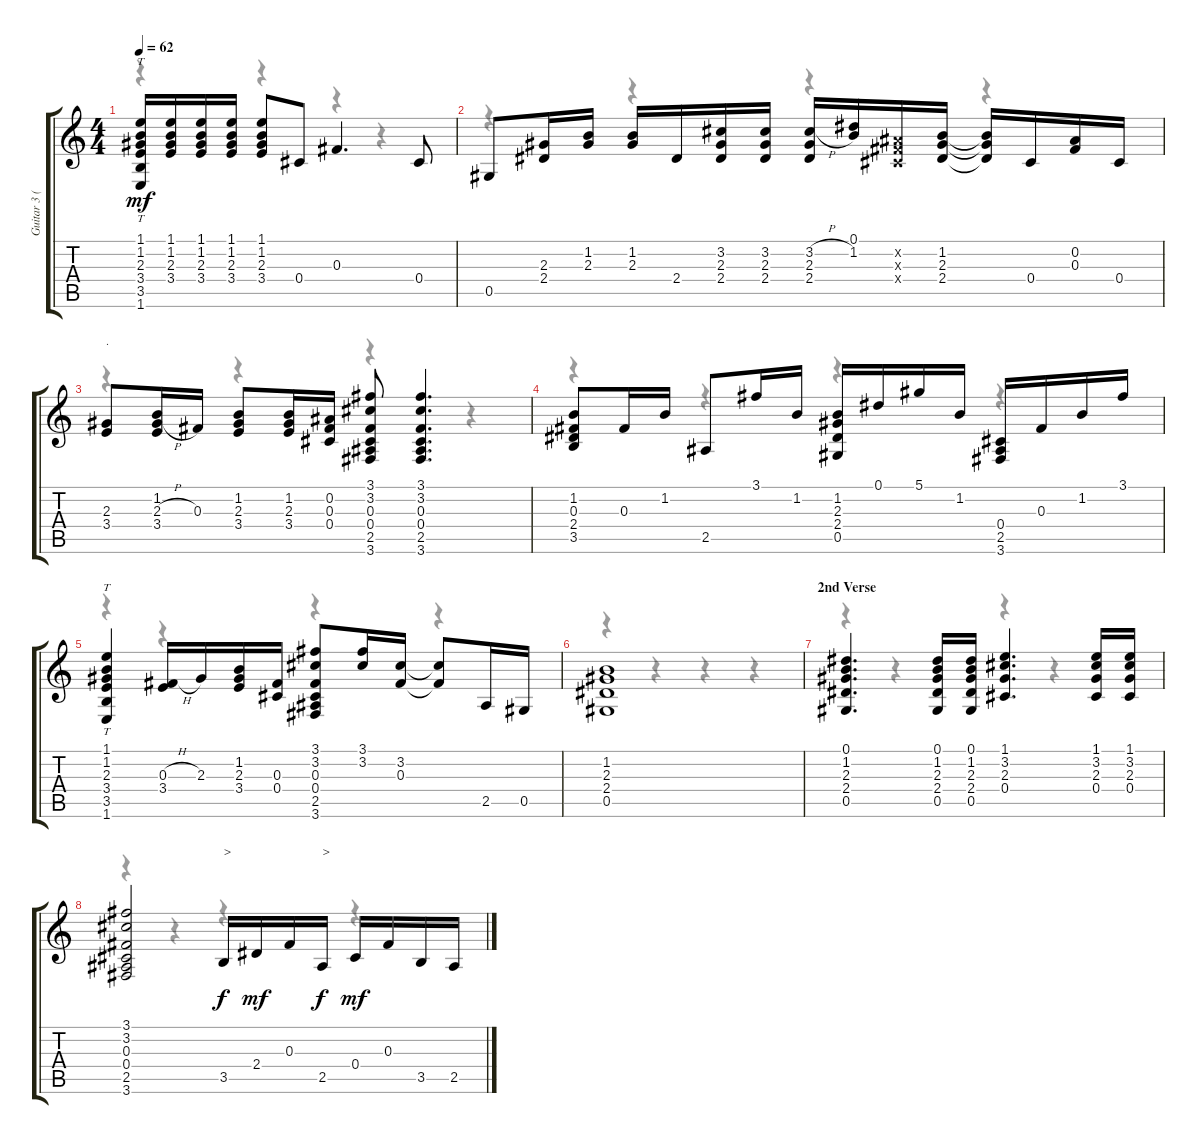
\track ("Guitar 3 (Izzy)" "Guitar 3 (") {instrument electricguitarclean}
\staff {score tabs}
\tuning (Eb4 Bb3 Gb3 Db3 Ab2 Eb2) {hide}
\voice
\ts (4 4)
\tempo 62
\clef g2
\ks c
(1.1 1.2 2.3 3.4 3.5 1.6).16{tt dy mf} (1.1 1.2 2.3 3.4).16 (1.1 1.2 2.3 3.4).16 (1.1 1.2 2.3 3.4).16 (1.1 1.2 2.3 3.4).8 0.4.8 0.3.4{d} 0.4.8 |
0.5.8 (2.3 2.4).16 (1.2 2.3).16 (1.2 2.3).16 2.4.16 (3.2 2.3 2.4).16 (3.2 2.3 2.4).16 (3.2{h} 2.3 2.4).16 (0.1 1.2).16 (0.2{x} 0.3{x} 0.4{x}).16 (1.2 2.3 2.4).16 (1.2{t} 2.3{t} 2.4{t}).16 0.4.16 (0.2 0.3).16 0.4.16 |
(2.3 3.4).8{txt "."} (1.2 2.3{h} 3.4).16 0.3.16 (1.2 2.3 3.4).8 (1.2 2.3 3.4).16 (0.2 0.3 0.4).16 (3.1 3.2 0.3 0.4 2.5 3.6).8 (3.1 3.2 0.3 0.4 2.5 3.6).4{d} |
(1.2 0.3 2.4 3.5).8 0.3.16 1.2.16 2.5.8 3.1.16 1.2.16 (1.2 2.3 2.4 0.5).16 0.1.16 5.1.16 1.2.16 (0.4 2.5 3.6).16 0.3.16 1.2.16 3.1.16 |
(1.1 1.2 2.3 3.4 3.5 1.6).4{tt} (0.3{h} 3.4).16 2.3.16 (1.2 2.3 3.4).16 (0.3 0.4).16 (3.1 3.2 0.3 0.4 2.5 3.6).8 (3.1 3.2).16 (3.2 0.3).16 (3.2{t} 0.3{t}).8 2.5.16 0.5.16 |
(1.2 2.3 2.4 0.5).1 |
\section ("" "2nd Verse")
(0.1 1.2 2.3 2.4 0.5).4{d} (0.1 1.2 2.3 2.4 0.5).16 (0.1 1.2 2.3 2.4 0.5).16 (1.1 3.2 2.3 0.4).4{d} (1.1 3.2 2.3 0.4).16 (1.1 3.2 2.3 0.4).16 |
(3.1 3.2 0.3 0.4 2.5 3.6).2 3.5.16{txt ">" dy f} 2.4.16{dy mf} 0.3.16 2.5.16{txt ">" dy f} 0.4.16{dy mf} 0.3.16 3.5.16 2.5.16
\voice
\clef g2
\ottava regular
\simile none
\ks c
r.4{dy f} r.4 r.4 r.4 |
r.4 r.4 r.4 r.4 |
r.4 r.4 r.4 r.4 |
r.4 r.4 r.4 r.4 |
r.4 r.4 r.4 r.4 |
r.4 r.4 r.4 r.4 |
r.4 r.4 r.4 r.4 |
r.4 r.4 r.4 r.4
